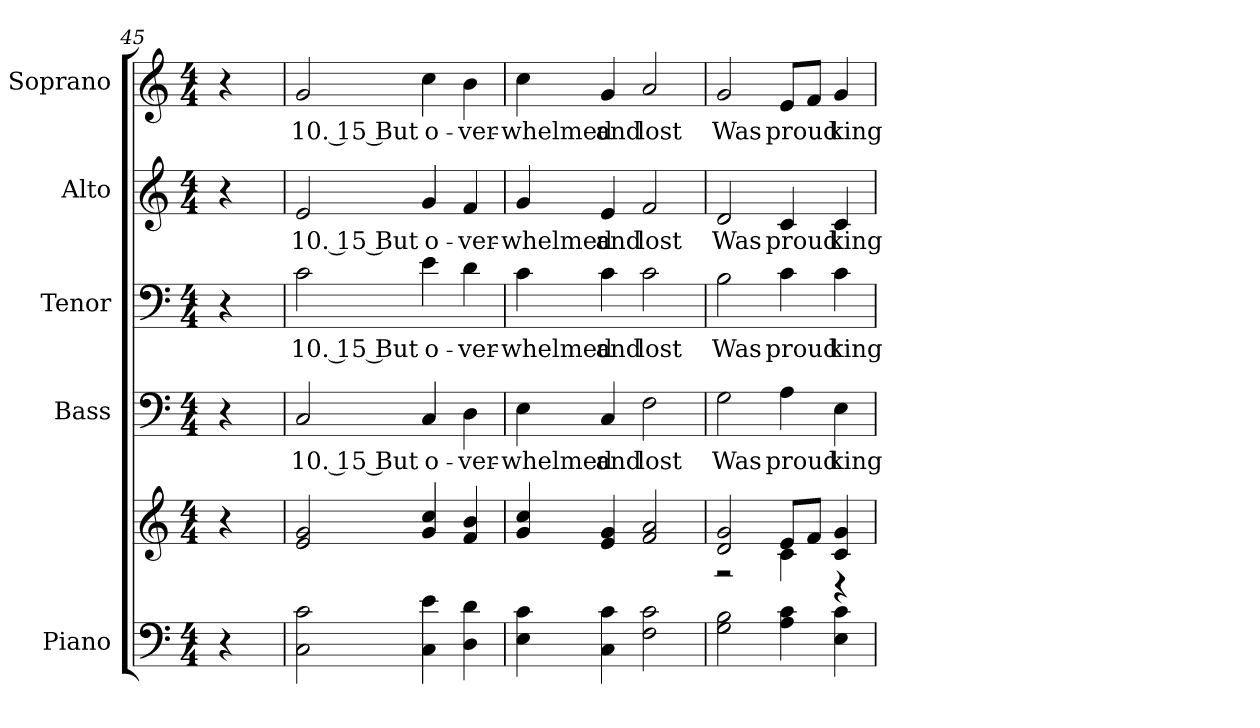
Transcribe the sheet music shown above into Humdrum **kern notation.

**kern	**kern	**kern	**text	**kern	**text	**kern	**text	**kern	**text
*part5	*part5	*part4	*part4	*part3	*part3	*part2	*part2	*part1	*part1
*staff6	*staff5	*staff4	*staff4	*staff3	*staff3	*staff2	*staff2	*staff1	*staff1
*I"Piano	*	*I"Bass	*	*I"Tenor	*	*I"Alto	*	*I"Soprano	*
*I'Pno.	*	*I'B.	*	*I'T.	*	*I'A.	*	*I'S.	*
!!LO:PB:g=z
*clefF4	*clefG2	*clefF4	*	*clefF4	*	*clefG2	*	*clefG2	*
*k[]	*k[]	*k[]	*	*k[]	*	*k[]	*	*k[]	*
*C:	*C:	*C:	*	*C:	*	*C:	*	*C:	*
*M4/4	*M4/4	*M4/4	*	*M4/4	*	*M4/4	*	*M4/4	*
=45	=45	=45	=45	=45	=45	=45	=45	=45	=45
4r	4r	4r	.	4r	.	4r	.	4r	.
=46	=46	=46	=46	=46	=46	=46	=46	=46	=46
!	!	!	!LO:LY:b:color=#000000	!	!	!	!	!	!
!	!	!	!	!	!LO:LY:b:color=#000000	!	!	!	!
!	!	!	!	!	!	!	!LO:LY:b:color=#000000	!	!
!	!	!	!	!	!	!	!	!	!LO:LY:b:color=#000000
2Ci\ 2ci	2ei/ 2gi	2Ci/	10. 15 But	2ci\	10. 15 But	2ei/	10. 15 But	2gi/	10. 15 But
!	!	!	!LO:LY:b:color=#000000	!	!	!	!	!	!
!	!	!	!	!	!LO:LY:b:color=#000000	!	!	!	!
!	!	!	!	!	!	!	!LO:LY:b:color=#000000	!	!
!	!	!	!	!	!	!	!	!	!LO:LY:b:color=#000000
4Ci\ 4ei	4gi/ 4cci	4Ci/	o-	4ei\	o-	4gi/	o-	4cci\	o-
!	!	!	!LO:LY:b:color=#000000	!	!	!	!	!	!
!	!	!	!	!	!LO:LY:b:color=#000000	!	!	!	!
!	!	!	!	!	!	!	!LO:LY:b:color=#000000	!	!
!	!	!	!	!	!	!	!	!	!LO:LY:b:color=#000000
4Di\ 4di	4fi/ 4bi	4Di\	-ver-	4di\	-ver-	4fi/	-ver-	4bi\	-ver-
=47	=47	=47	=47	=47	=47	=47	=47	=47	=47
!	!	!	!LO:LY:b:color=#000000	!	!	!	!	!	!
!	!	!	!	!	!LO:LY:b:color=#000000	!	!	!	!
!	!	!	!	!	!	!	!LO:LY:b:color=#000000	!	!
!	!	!	!	!	!	!	!	!	!LO:LY:b:color=#000000
4Ei\ 4ci	4gi/ 4cci	4Ei\	-whelmed	4ci\	-whelmed	4gi/	-whelmed	4cci\	-whelmed
!	!	!	!LO:LY:b:color=#000000	!	!	!	!	!	!
!	!	!	!	!	!LO:LY:b:color=#000000	!	!	!	!
!	!	!	!	!	!	!	!LO:LY:b:color=#000000	!	!
!	!	!	!	!	!	!	!	!	!LO:LY:b:color=#000000
4Ci\ 4ci	4ei/ 4gi	4Ci/	and	4ci\	and	4ei/	and	4gi/	and
!	!	!	!LO:LY:b:color=#000000	!	!	!	!	!	!
!	!	!	!	!	!LO:LY:b:color=#000000	!	!	!	!
!	!	!	!	!	!	!	!LO:LY:b:color=#000000	!	!
!	!	!	!	!	!	!	!	!	!LO:LY:b:color=#000000
2Fi\ 2ci	2fi/ 2ai	2Fi\	lost	2ci\	lost	2fi/	lost	2ai/	lost
!!LO:PB:g=z
=48	=48	=48	=48	=48	=48	=48	=48	=48	=48
*	*^	*	*	*	*	*	*	*	*
!	!	!	!	!LO:LY:b:color=#000000	!	!	!	!	!	!
!	!	!	!	!	!	!LO:LY:b:color=#000000	!	!	!	!
!	!	!	!	!	!	!	!	!LO:LY:b:color=#000000	!	!
!	!	!	!	!	!	!	!	!	!	!LO:LY:b:color=#000000
2Gi\ 2Bi	2di/ 2gi	2r	2Gi\	Was	2Bi\	Was	2di/	Was	2gi/	Was
!	!	!	!	!LO:LY:b:color=#000000	!	!	!	!	!	!
!	!	!	!	!	!	!LO:LY:b:color=#000000	!	!	!	!
!	!	!	!	!	!	!	!	!LO:LY:b:color=#000000	!	!
!	!	!	!	!	!	!	!	!	!	!LO:LY:b:color=#000000
4Ai\ 4ci	8ei/L	4ci\	4Ai\	proud	4ci\	proud	4ci/	proud	8ei/L	proud
.	8fi/J	.	.	.	.	.	.	.	8fi/J	.
!	!	!	!	!LO:LY:b:color=#000000	!	!	!	!	!	!
!	!	!	!	!	!	!LO:LY:b:color=#000000	!	!	!	!
!	!	!	!	!	!	!	!	!LO:LY:b:color=#000000	!	!
!	!	!	!	!	!	!	!	!	!	!LO:LY:b:color=#000000
4Ei\ 4ci	4ci/ 4gi	4r	4Ei\	king	4ci\	king	4ci/	king	4gi/	king
*	*v	*v	*	*	*	*	*	*	*	*
=	=	=	=	=	=	=	=	=	=
*-	*-	*-	*-	*-	*-	*-	*-	*-	*-
